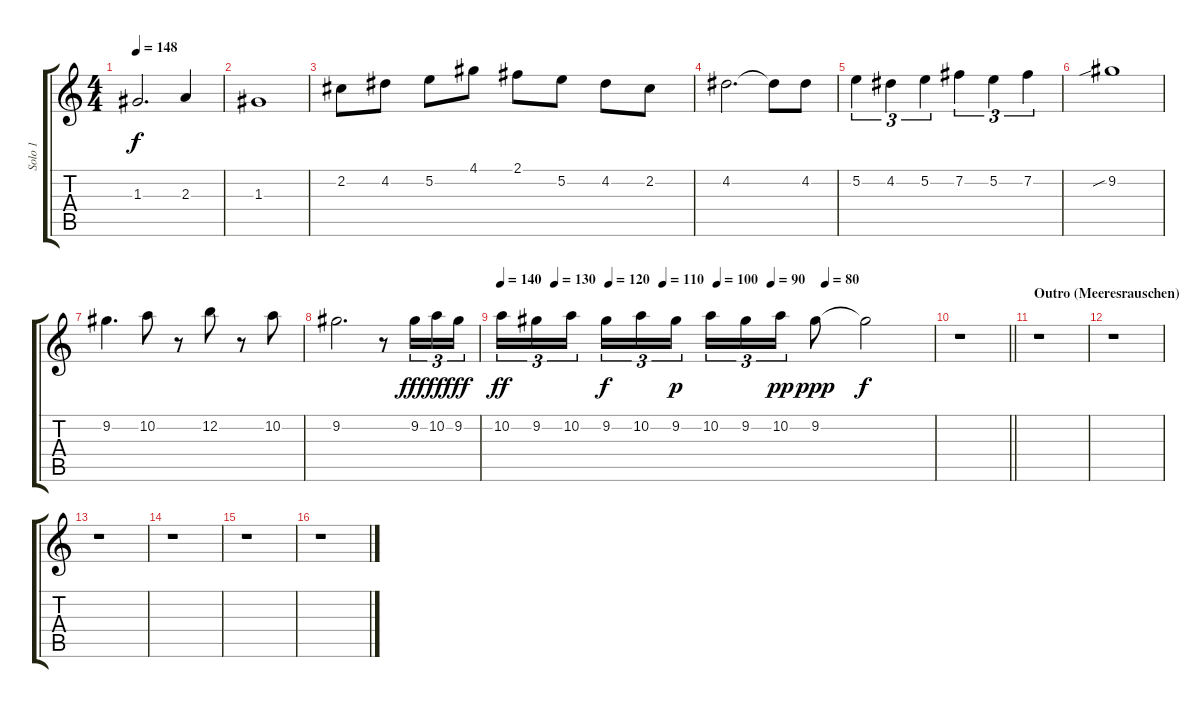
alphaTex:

\track ("Solo 1" "Solo 1") {instrument acousticguitarsteel}
\staff {score tabs}
\tuning (E4 B3 G3 D3 A2 E2) {hide}
\ts (4 4)
\tempo 148
\clef g2
\ks c
1.3.2{d dy f} 2.3.4 |
1.3.1 |
2.2.8 4.2.8 5.2.8 4.1.8 2.1.8 5.2.8 4.2.8 2.2.8 |
4.2.2{d} 4.2{t}.8 4.2.8 |
5.2.4{tu (3 2)} 4.2.4{tu (3 2)} 5.2.4{tu (3 2)} 7.2.4{tu (3 2)} 5.2.4{tu (3 2)} 7.2.4{tu (3 2)} |
9.2{sib}.1 |
9.2.4{d} 10.2.8 r.8 12.2.8 r.8 10.2.8 |
9.2.2{d} r.8 9.2.16{tu (3 2) dy fff} 10.2.16{tu (3 2) dy ff} 9.2.16{tu (3 2) dy fff} |
\tempo 140
\tempo (130 0.125)
\tempo (120 0.25)
\tempo (110 0.375)
\tempo (100 0.5)
\tempo (90 0.625)
\tempo (80 0.75)
10.2.16{tu (3 2) dy ff} 9.2.16{tu (3 2)} 10.2.16{tu (3 2) beam splitsecondary} 9.2.16{tu (3 2) dy f} 10.2.16{tu (3 2)} 9.2.16{tu (3 2) dy p} 10.2.16{tu (3 2)} 9.2.16{tu (3 2)} 10.2.16{tu (3 2) dy pp} 9.2.8{dy ppp} 9.2{t}.2{dy f} |
\barLineRight lightlight
r.1 |
\section ("" "Outro (Meeresrauschen)")
r.1 |
r.1 |
r.1 |
r.1 |
r.1 |
r.1
